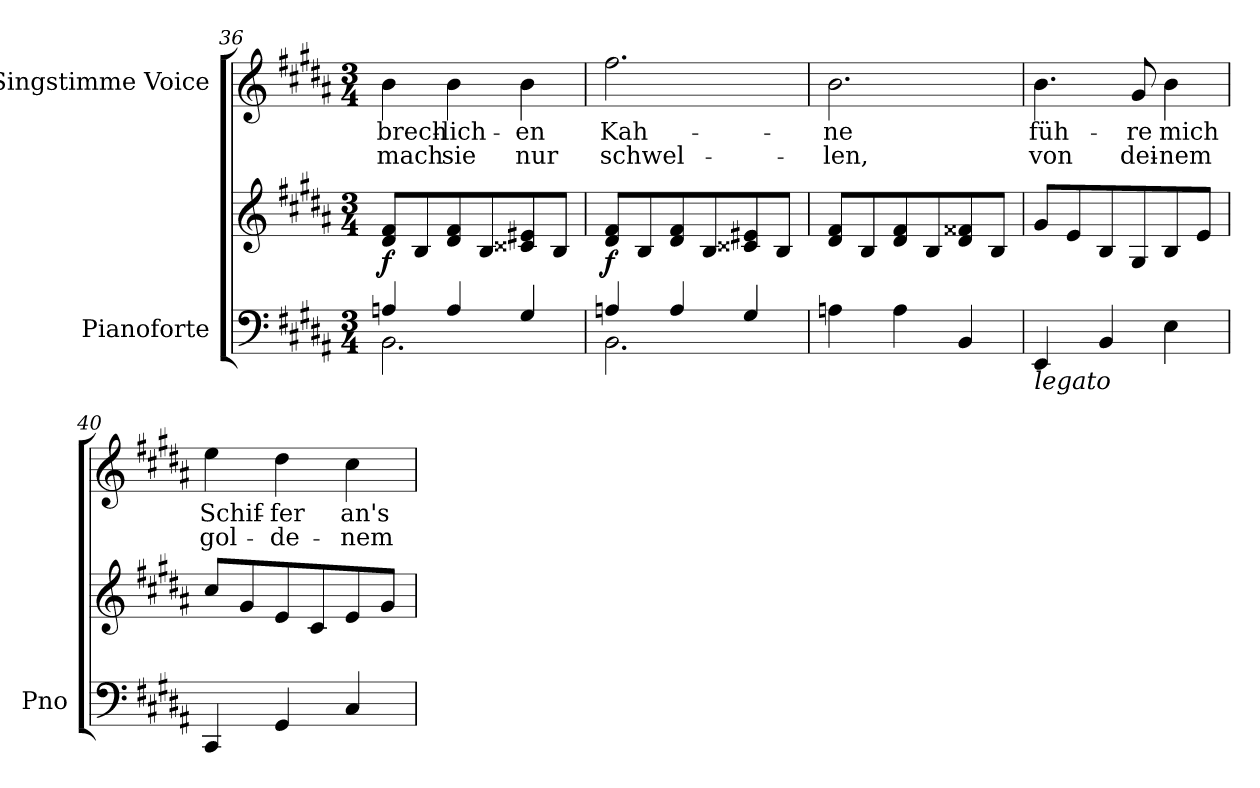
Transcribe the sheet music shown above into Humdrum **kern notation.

**kern	**kern	**dynam	**kern	**text	**text
*part2	*part2	*part2	*part1	*part1	*part1
*staff3	*staff2	*staff2/3	*staff1	*staff1	*staff1
*I"Pianoforte	*	*	*I"Singstimme Voice	*	*
*I'Pno	*	*	*	*	*
!!LO:LB:g=z
*clefF4	*clefG2	*	*clefG2	*	*
*k[f#c#g#d#a#]	*k[f#c#g#d#a#]	*	*k[f#c#g#d#a#]	*	*
*M3/4	*M3/4	*	*M3/4	*	*
=36	=36	=36	=36	=36	=36
*^	*	*	*	*	*
!	!	!	!LO:DY:b	!	!LO:LY:b	!LO:LY:b
4An/	2.BB\	8d#/ 8f#/L	f	4b\	-brech-	mach
.	.	8B/	.	.	.	.
!	!	!	!	!	!LO:LY:b	!LO:LY:b
4A/	.	8d#/ 8f#/	.	4b\	-lich-	sie
.	.	8B/	.	.	.	.
!	!	!	!	!	!LO:LY:b	!LO:LY:b
4G#/	.	8c##X/ 8e#X/	.	4b\	-en	nur
.	.	8B/J	.	.	.	.
=37	=37	=37	=37	=37	=37	=37
!	!	!	!LO:DY:b	!	!LO:LY:b	!LO:LY:b
4An/	2.BB\	8d#/ 8f#/L	f	2.ff#\	Kah-	schwel-
.	.	8B/	.	.	.	.
4A/	.	8d#/ 8f#/	.	.	.	.
.	.	8B/	.	.	.	.
4G#/	.	8c##X/ 8e#X/	.	.	.	.
.	.	8B/J	.	.	.	.
*v	*v	*	*	*	*	*
!!LO:LB:g=z
=38	=38	=38	=38	=38	=38
!	!	!	!	!LO:LY:b	!LO:LY:b
4An\	8d#/ 8f#/L	.	2.b\	-ne	-len,
.	8B/	.	.	.	.
4A\	8d#/ 8f#/	.	.	.	.
.	8B/	.	.	.	.
4BB/	8d#/ 8f##X/	.	.	.	.
.	8B/J	.	.	.	.
=39	=39	=39	=39	=39	=39
!LO:TX:b:i:t=legato	!	!	!	!	!
!	!	!	!	!LO:LY:b	!LO:LY:b
4EE/	8g#/L	.	4.b\	füh-	von
.	8e/	.	.	.	.
4BB/	8B/	.	.	.	.
!	!	!	!	!LO:LY:b	!LO:LY:b
.	8G#/	.	8g#/	-re	dei-
!	!	!	!	!LO:LY:b	!LO:LY:b
4E\	8B/	.	4b\	mich	-nem
.	8e/J	.	.	.	.
=40	=40	=40	=40	=40	=40
!	!	!	!	!LO:LY:b	!LO:LY:b
4CC#/	8cc#/L	.	4ee\	Schif-	gol-
.	8g#/	.	.	.	.
!	!	!	!	!LO:LY:b	!LO:LY:b
4GG#/	8e/	.	4dd#\	-fer	-de-
.	8c#/	.	.	.	.
!	!	!	!	!LO:LY:b	!LO:LY:b
4C#/	8e/	.	4cc#\	an's	-nem
.	8g#/J	.	.	.	.
=	=	=	=	=	=
*-	*-	*-	*-	*-	*-
